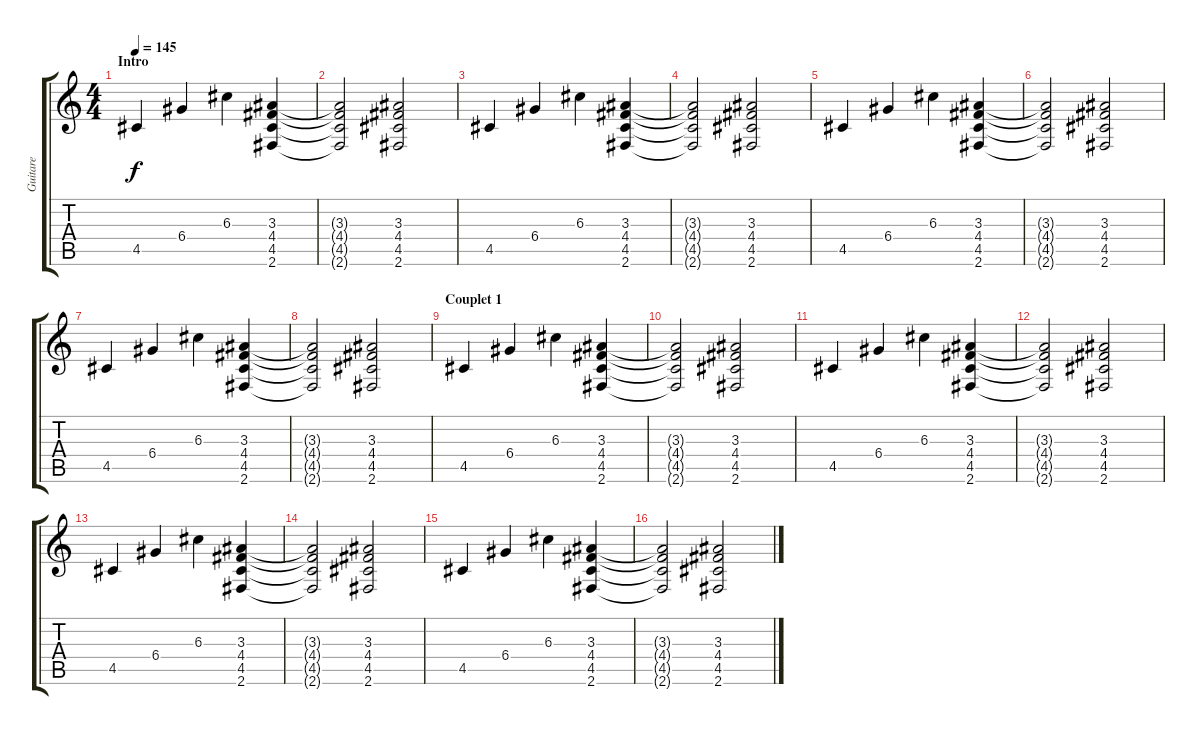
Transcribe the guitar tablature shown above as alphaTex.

\track ("Guitare" "Guitare") {instrument acousticguitarsteel}
\staff {score tabs}
\tuning (E4 B3 G3 D3 A2 E2) {hide}
\ts (4 4)
\section ("" "Intro")
\tempo 145
\clef g2
\ks c
4.5.4{dy f instrument acousticguitarsteel} 6.4.4 6.3.4 (3.3 4.4 4.5 2.6).4 |
(3.3{t} 4.4{t} 4.5{t} 2.6{t}).2 (3.3 4.4 4.5 2.6).2 |
4.5.4 6.4.4 6.3.4 (3.3 4.4 4.5 2.6).4 |
(3.3{t} 4.4{t} 4.5{t} 2.6{t}).2 (3.3 4.4 4.5 2.6).2 |
4.5.4 6.4.4 6.3.4 (3.3 4.4 4.5 2.6).4 |
(3.3{t} 4.4{t} 4.5{t} 2.6{t}).2 (3.3 4.4 4.5 2.6).2 |
4.5.4 6.4.4 6.3.4 (3.3 4.4 4.5 2.6).4 |
(3.3{t} 4.4{t} 4.5{t} 2.6{t}).2 (3.3 4.4 4.5 2.6).2 |
\section ("" "Couplet 1")
4.5.4 6.4.4 6.3.4 (3.3 4.4 4.5 2.6).4 |
(3.3{t} 4.4{t} 4.5{t} 2.6{t}).2 (3.3 4.4 4.5 2.6).2 |
4.5.4 6.4.4 6.3.4 (3.3 4.4 4.5 2.6).4 |
(3.3{t} 4.4{t} 4.5{t} 2.6{t}).2 (3.3 4.4 4.5 2.6).2 |
4.5.4 6.4.4 6.3.4 (3.3 4.4 4.5 2.6).4 |
(3.3{t} 4.4{t} 4.5{t} 2.6{t}).2 (3.3 4.4 4.5 2.6).2 |
4.5.4 6.4.4 6.3.4 (3.3 4.4 4.5 2.6).4 |
(3.3{t} 4.4{t} 4.5{t} 2.6{t}).2 (3.3 4.4 4.5 2.6).2
